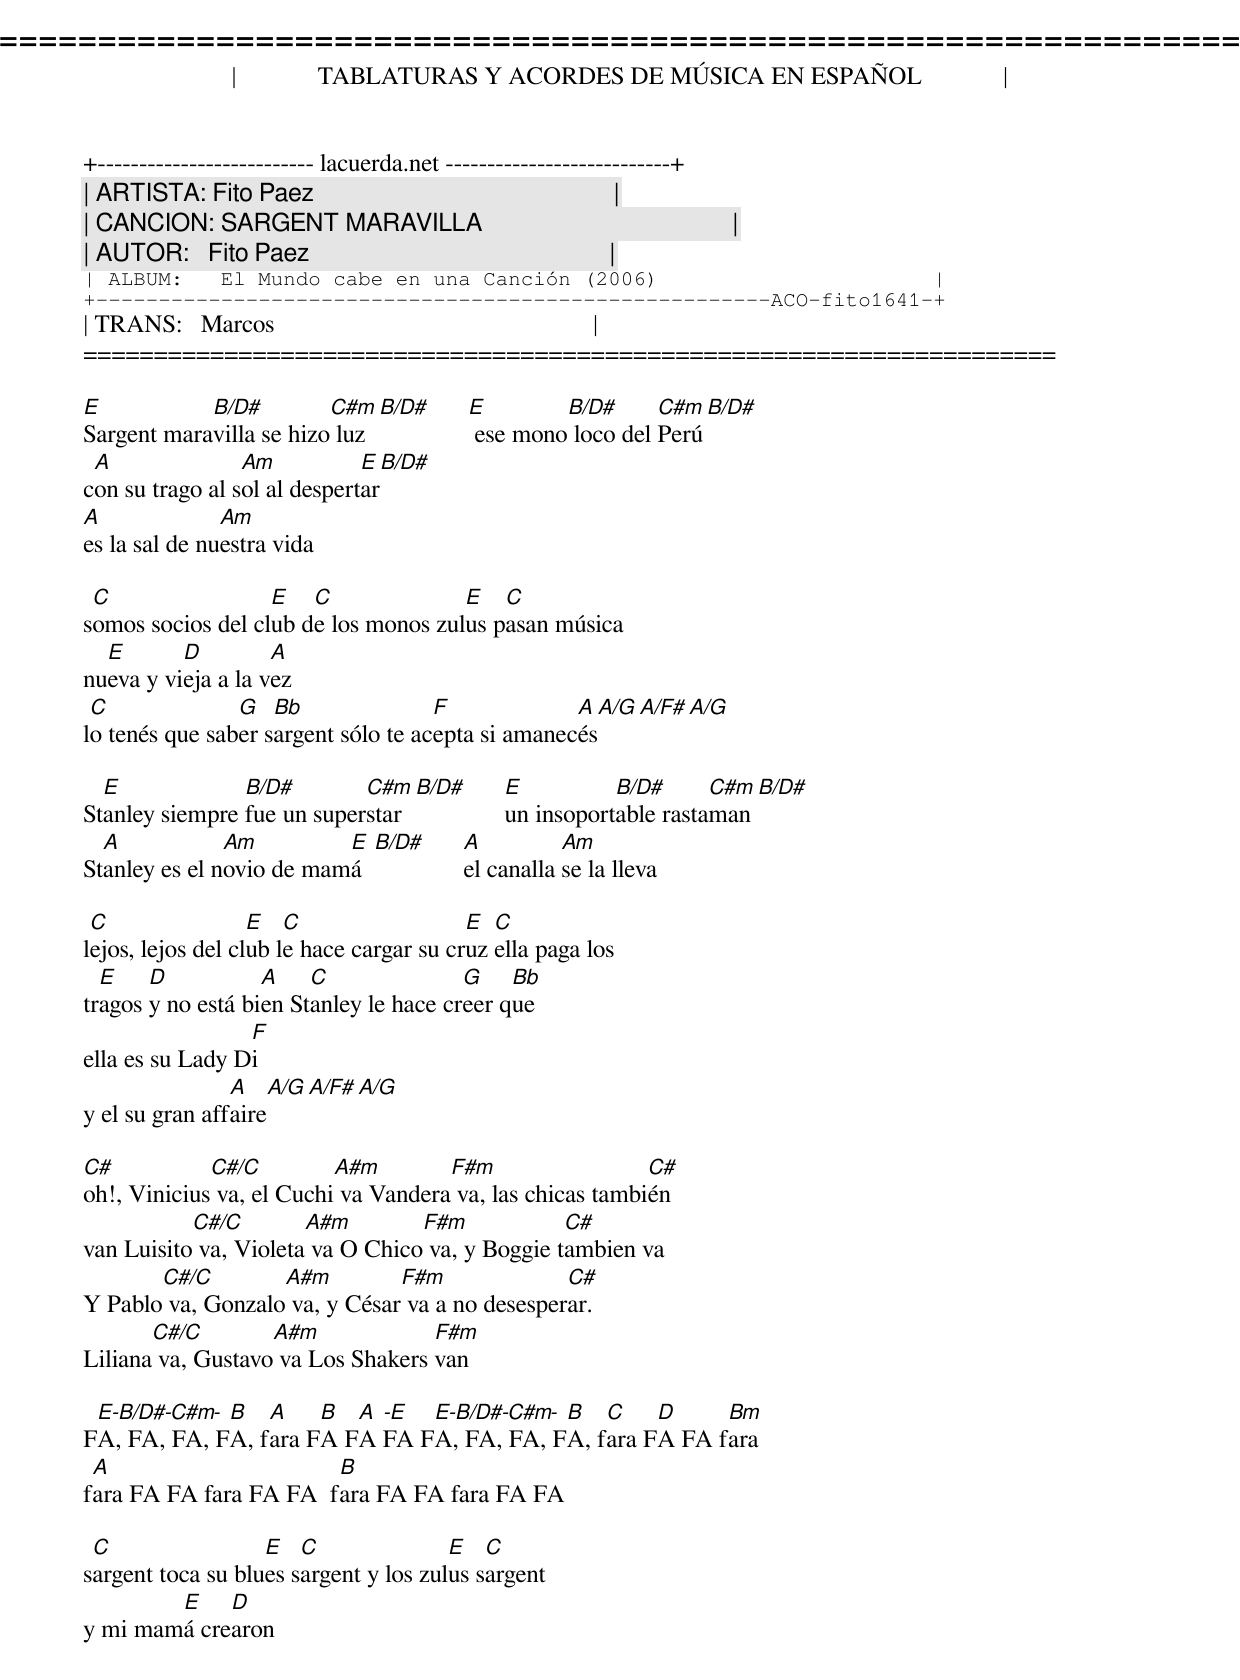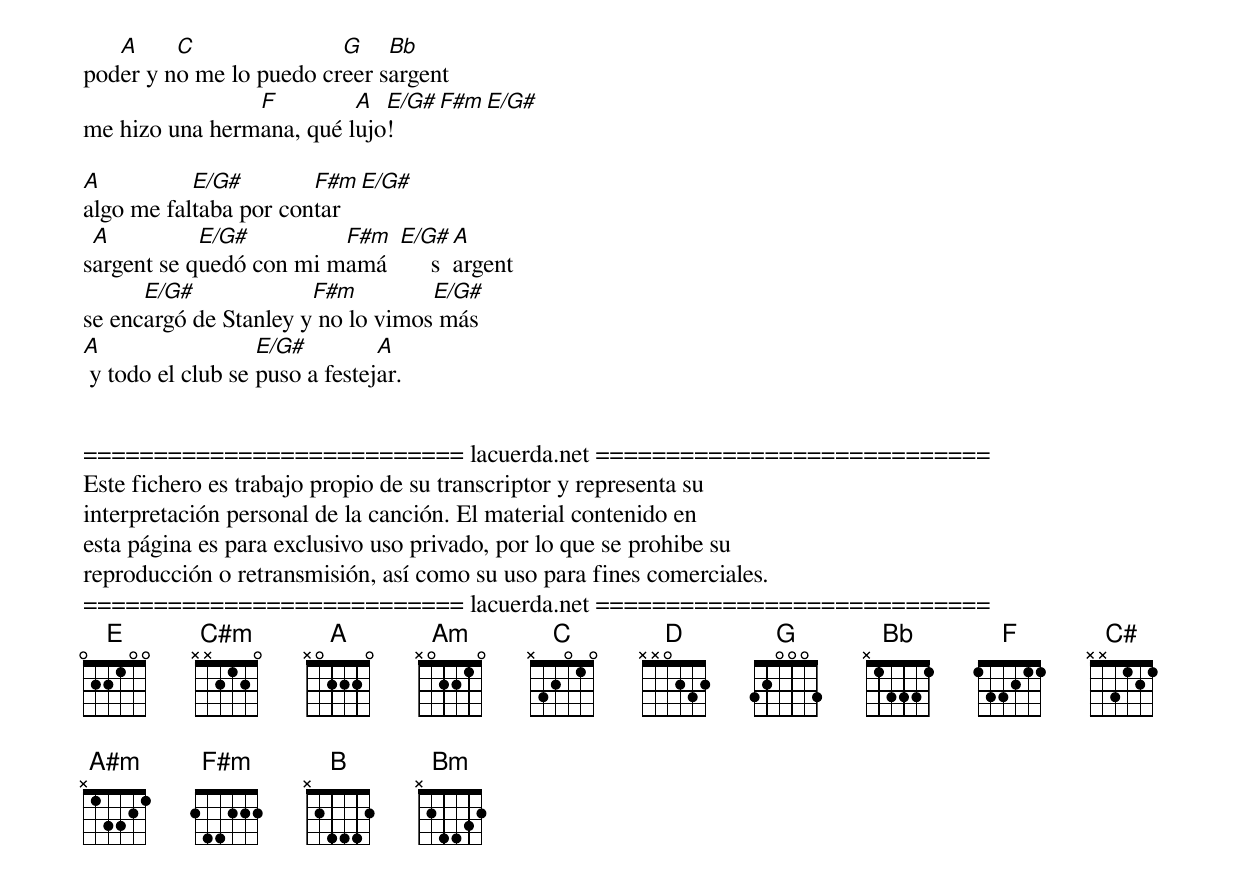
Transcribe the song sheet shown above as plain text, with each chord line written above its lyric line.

=====================================================================
|             TABLATURAS Y ACORDES DE MÚSICA EN ESPAÑOL             |
+-------------------------- lacuerda.net ---------------------------+
| ARTISTA: Fito Paez                                                |
| CANCION: SARGENT MARAVILLA                                        |
| AUTOR:   Fito Paez                                                |
| ALBUM:   El Mundo cabe en una Canción (2006)                      |
+------------------------------------------------------ACO-fito1641-+
| TRANS:   Marcos                                                   |
=====================================================================

E           B/D#         C#m  B/D#  E        B/D#      C#m  B/D#
Sargent maravilla se hizo luz        ese mono loco del Perú
 A               Am           E  B/D#
con su trago al sol al despertar
A              Am
es la sal de nuestra vida

 C                 E   C              E   C
somos socios del club de los monos zulus pasan música
  E       D         A
nueva y vieja a la vez
 C              G   Bb               F             A  A/G  A/F#  A/G
lo tenés que saber sargent sólo te acepta si amanecés

  E             B/D#        C#m  B/D#  E          B/D#      C#m  B/D#
Stanley siempre fue un superstar       un insoportable rastaman
  A            Am         E  B/D#  A          Am
Stanley es el novio de mamá        el canalla se la lleva

 C                 E   C                  E  C
lejos, lejos del club le hace cargar su cruz ella paga los
  E    D           A    C               G    Bb
tragos y no está bien Stanley le hace creer que
                 F
ella es su Lady Di
                A   A/G  A/F#  A/G
y el su gran affaire

C#           C#/C         A#m        F#m                  C#
oh!, Vinicius va, el Cuchi va Vandera va, las chicas también
           C#/C        A#m        F#m            C#
van Luisito va, Violeta va O Chico va, y Boggie tambien va
       C#/C        A#m         F#m              C#
Y Pablo va, Gonzalo va, y César va a no desesperar.
       C#/C        A#m             F#m
Liliana va, Gustavo va Los Shakers van

 E-B/D#-C#m- B   A    B  A -E  E-B/D#-C#m- B   C    D     Bm
FA, FA, FA, FA, fara FA FA FA FA, FA, FA, FA, fara FA FA fara
 A                      B
fara FA FA fara FA FA  fara FA FA fara FA FA

 C                 E   C               E   C
sargent toca su blues sargent y los zulus sargent
        E    D
y mi mamá crearon
   A     C               G    Bb
poder y no me lo puedo creer sargent
                F         A  E/G#  F#m  E/G#
me hizo una hermana, qué lujo!

A          E/G#        F#m  E/G#
algo me faltaba por contar
 A          E/G#         F#m  E/G#  A
sargent se quedó con mi mamá       sargent
      E/G#             F#m         E/G#
se encargó de Stanley y no lo vimos más
A                  E/G#         A
 y todo el club se puso a festejar.


=========================== lacuerda.net ============================
Este fichero es trabajo propio de su transcriptor y representa su
interpretación personal de la canción. El material contenido en
esta página es para exclusivo uso privado, por lo que se prohibe su
reproducción o retransmisión, así como su uso para fines comerciales.
=========================== lacuerda.net ============================
